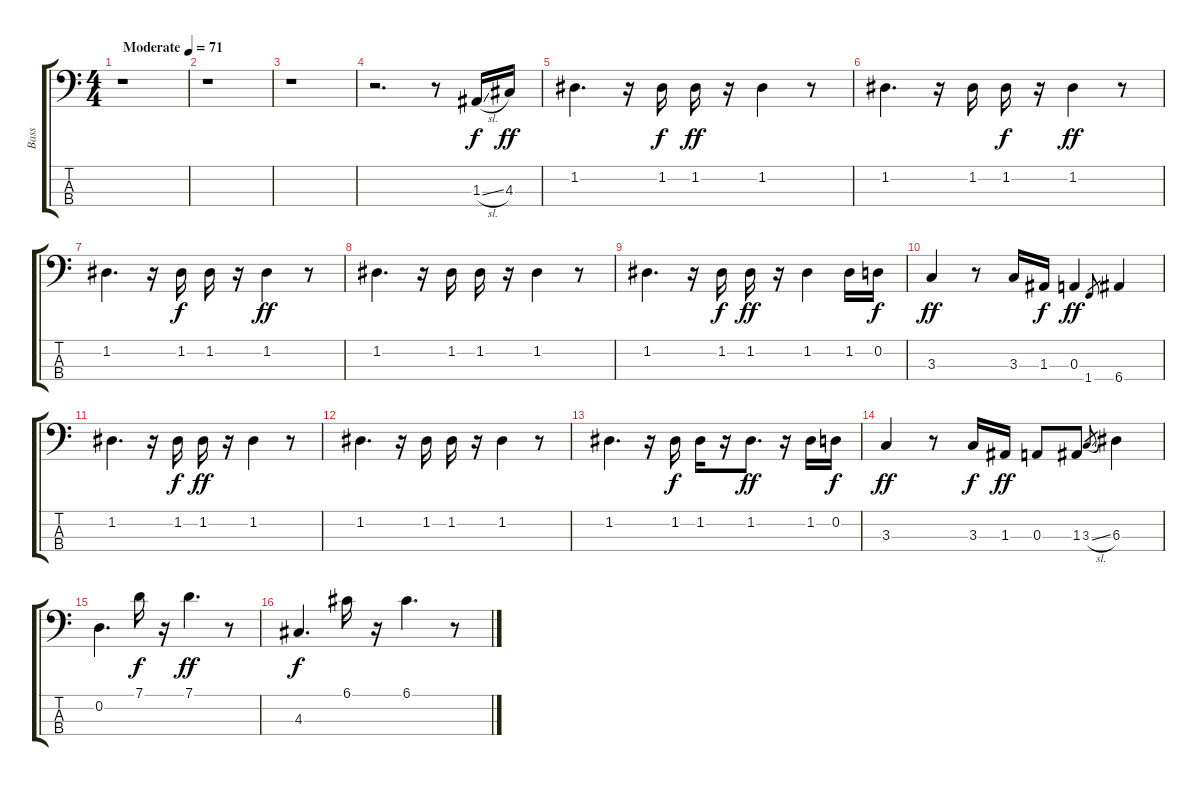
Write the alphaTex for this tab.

\track ("Bass" "Bass") {instrument fretlessbass}
\staff {score tabs}
\tuning (G2 D2 A1 E1) {hide}
\ts (4 4)
\tempo (71 "Moderate")
\clef f4
\ks c
r.1{dy f instrument fretlessbass} |
r.1 |
r.1 |
r.2{d} r.8 1.3{sl}.16 4.3.16{dy ff} |
1.2.4{d} r.16 1.2.16{dy f} 1.2.16{dy ff} r.16 1.2.4 r.8 |
1.2.4{d} r.16 1.2.16 1.2.16{dy f} r.16 1.2.4{dy ff} r.8 |
1.2.4{d} r.16 1.2.16{dy f} 1.2.16 r.16 1.2.4{dy ff} r.8 |
1.2.4{d} r.16 1.2.16 1.2.16 r.16 1.2.4 r.8 |
1.2.4{d} r.16 1.2.16{dy f} 1.2.16{dy ff} r.16 1.2.4 1.2.16 0.2.16{dy f} |
3.3.4{dy ff} r.8 3.3.16 1.3.16{dy f} 0.3.4{dy ff} 1.4.8{gr} 6.4.4 |
1.2.4{d} r.16 1.2.16{dy f} 1.2.16{dy ff} r.16 1.2.4 r.8 |
1.2.4{d} r.16 1.2.16 1.2.16 r.16 1.2.4 r.8 |
1.2.4{d} r.16 1.2.16{dy f} 1.2.16 r.16 1.2.8{d dy ff} r.16 1.2.16 0.2.16{dy f} |
3.3.4{dy ff} r.8 3.3.16{dy f} 1.3.16{dy ff} 0.3.8 1.3.8 3.3{sl}.8{gr} 6.3.4 |
0.2.4{d} 7.1.16{dy f} r.16 7.1.4{d dy ff} r.8 |
4.3.4{d dy f} 6.1.16 r.16 6.1.4{d} r.8
